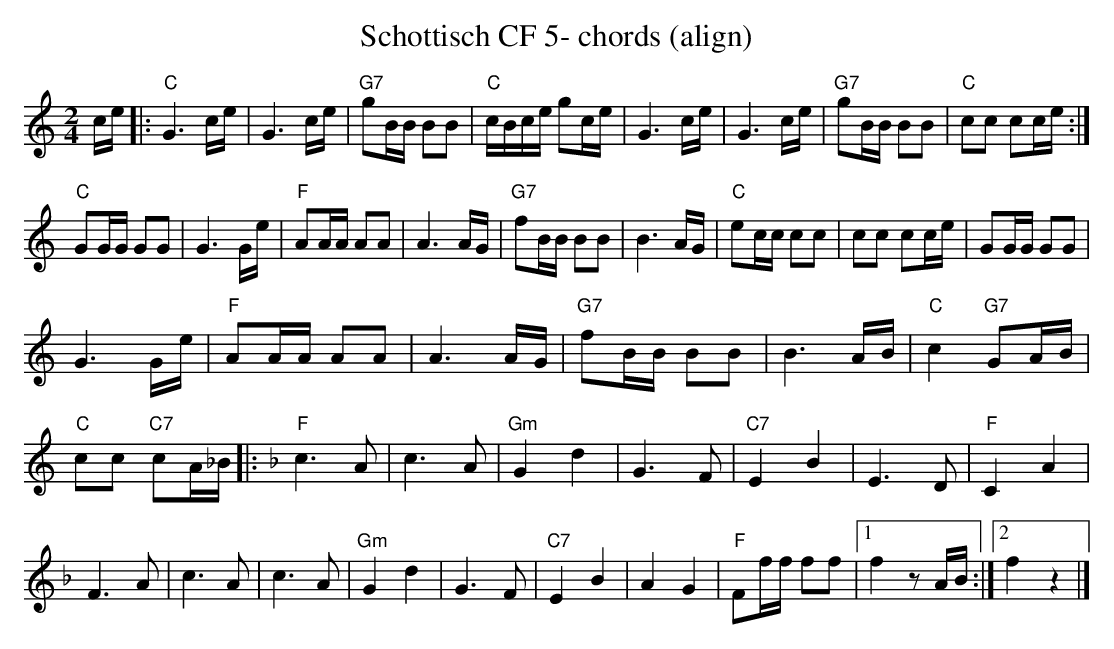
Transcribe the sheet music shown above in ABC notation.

X:1
T:Schottisch CF 5- chords (align)
M:2/4
L:1/16
K:Cmaj%%MIDI gchordon
ce |: "C"G6ce | G6ce | "G7"g2BB B2B2 | "C"cBce g2ce | G6ce | G6ce | \
"G7"g2BB B2B2 | "C"c2c2 c2ce :|
"C"G2GG G2G2 | G6Ge | "F"A2AA A2A2 | A6AG | "G7"f2BB B2B2 | \
B6AG | "C"e2cc c2c2 | c2c2 c2ce | G2GG G2G2 |
G6 Ge | "F"A2AA A2A2 | A6AG | \
"G7"f2BB B2B2 | B6AB | "C"c4 "G7"G2AB |
"C"c2c2 "C7"c2A_B |: [K:Fmaj] [L:1/4] "F"c>A | c>A | "Gm"Gd | \
G>F | "C7"EB | E>D | "F"CA |
F>A | c>A | c>A | \
"Gm"Gd | G>F | "C7"EB | AG | "F"F/2f/4f/4 f/2f/2 |1 f z/2A/4B/4 :|2 fz |]
